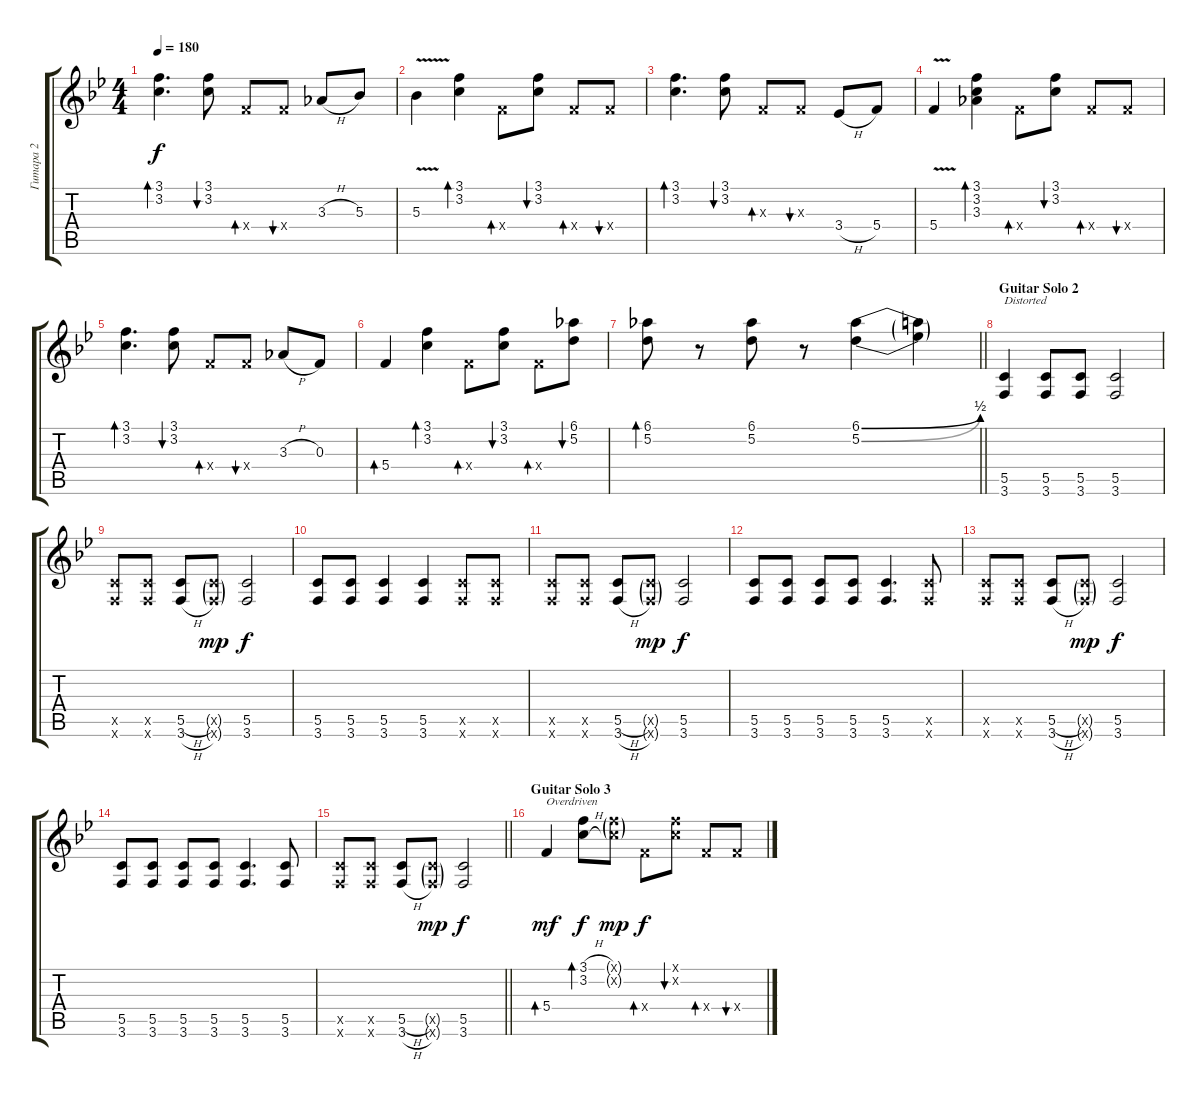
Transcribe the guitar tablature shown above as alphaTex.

\track ("Гитара 2" "Гитара 2") {instrument distortionguitar}
\staff {score tabs}
\tuning (D4 A3 F3 C3 G2 D2) {hide}
\ts (4 4)
\tempo 180
\clef g2
\ks gminor
(3.1 3.2).4{d bd 60 dy f} (3.1 3.2).8{bu 60} 5.4{x}.8{bd 60} 5.4{x}.8{bu 60} 3.3{h}.8 5.3.8 |
5.3{v}.4 (3.1 3.2).4{bd 60} 5.4{x}.8{bd 60} (3.1 3.2).8{bu 60} 5.4{x}.8{bd 60} 5.4{x}.8{bu 60} |
(3.1 3.2).4{d bd 60} (3.1 3.2).8{bu 60} 0.3{x}.8{bd 60} 0.3{x}.8{bu 60} 3.4{h}.8 5.4.8 |
5.4{v}.4 (3.1 3.2 3.3).4{bd 60} 5.4{x}.8{bd 60} (3.1 3.2).8{bu 60} 5.4{x}.8{bd 60} 5.4{x}.8{bu 60} |
(3.1 3.2).4{d bd 60} (3.1 3.2).8{bu 60} 5.4{x}.8{bd 60} 5.4{x}.8{bu 60} 3.3{h}.8 0.3.8 |
5.4.4{bd 60} (3.1 3.2).4{bd 60} 5.4{x}.8{bd 60} (3.1 3.2).8{bu 60} 5.4{x}.8{bd 60} (6.1 5.2).8{bu 60} |
\barLineRight lightlight
(6.1 5.2).8{bd 60} r.8 (6.1 5.2).8 r.8 (6.1{be (bend 0 0 60 2)} 5.2{be (bend 0 0 60 2)}).4 (6.1{t} 5.2{t}).4 |
\section ("" "Guitar Solo 2")
(5.5 3.6).4{txt "Distorted" volume 8 instrument distortionguitar} (5.5 3.6).8 (5.5 3.6).8 (5.5 3.6).2 |
(5.5{x} 3.6{x}).8 (5.5{x} 3.6{x}).8 (5.5{h} 3.6{h}).8 (5.5{g x} 3.6{g x}).8{dy mp} (5.5 3.6).2{dy f} |
(5.5 3.6).8 (5.5 3.6).8 (5.5 3.6).4 (5.5 3.6).4 (5.5{x} 3.6{x}).8 (5.5{x} 3.6{x}).8 |
(5.5{x} 3.6{x}).8 (5.5{x} 3.6{x}).8 (5.5{h} 3.6{h}).8 (5.5{g x} 3.6{g x}).8{dy mp} (5.5 3.6).2{dy f} |
(5.5 3.6).8 (5.5 3.6).8 (5.5 3.6).8 (5.5 3.6).8 (5.5 3.6).4{d} (5.5{x} 3.6{x}).8 |
(5.5{x} 3.6{x}).8 (5.5{x} 3.6{x}).8 (5.5{h} 3.6{h}).8 (5.5{g x} 3.6{g x}).8{dy mp} (5.5 3.6).2{dy f} |
(5.5 3.6).8 (5.5 3.6).8 (5.5 3.6).8 (5.5 3.6).8 (5.5 3.6).4{d} (5.5 3.6).8 |
\barLineRight lightlight
(5.5{x} 3.6{x}).8 (5.5{x} 3.6{x}).8 (5.5{h} 3.6{h}).8 (5.5{g x} 3.6{g x}).8{dy mp} (5.5 3.6).2{dy f} |
\section ("" "Guitar Solo 3")
5.4.4{bd 60 txt "Overdriven" dy mf instrument distortionguitar} (3.1{h} 3.2{h}).8{bd 60 dy f} (3.1{g x} 3.2{g x}).8{dy mp} 5.4{x}.8{bd 60 dy f} (3.1{x} 3.2{x}).8{bu 60} 5.4{x}.8{bd 60} 5.4{x}.8{bu 60}
